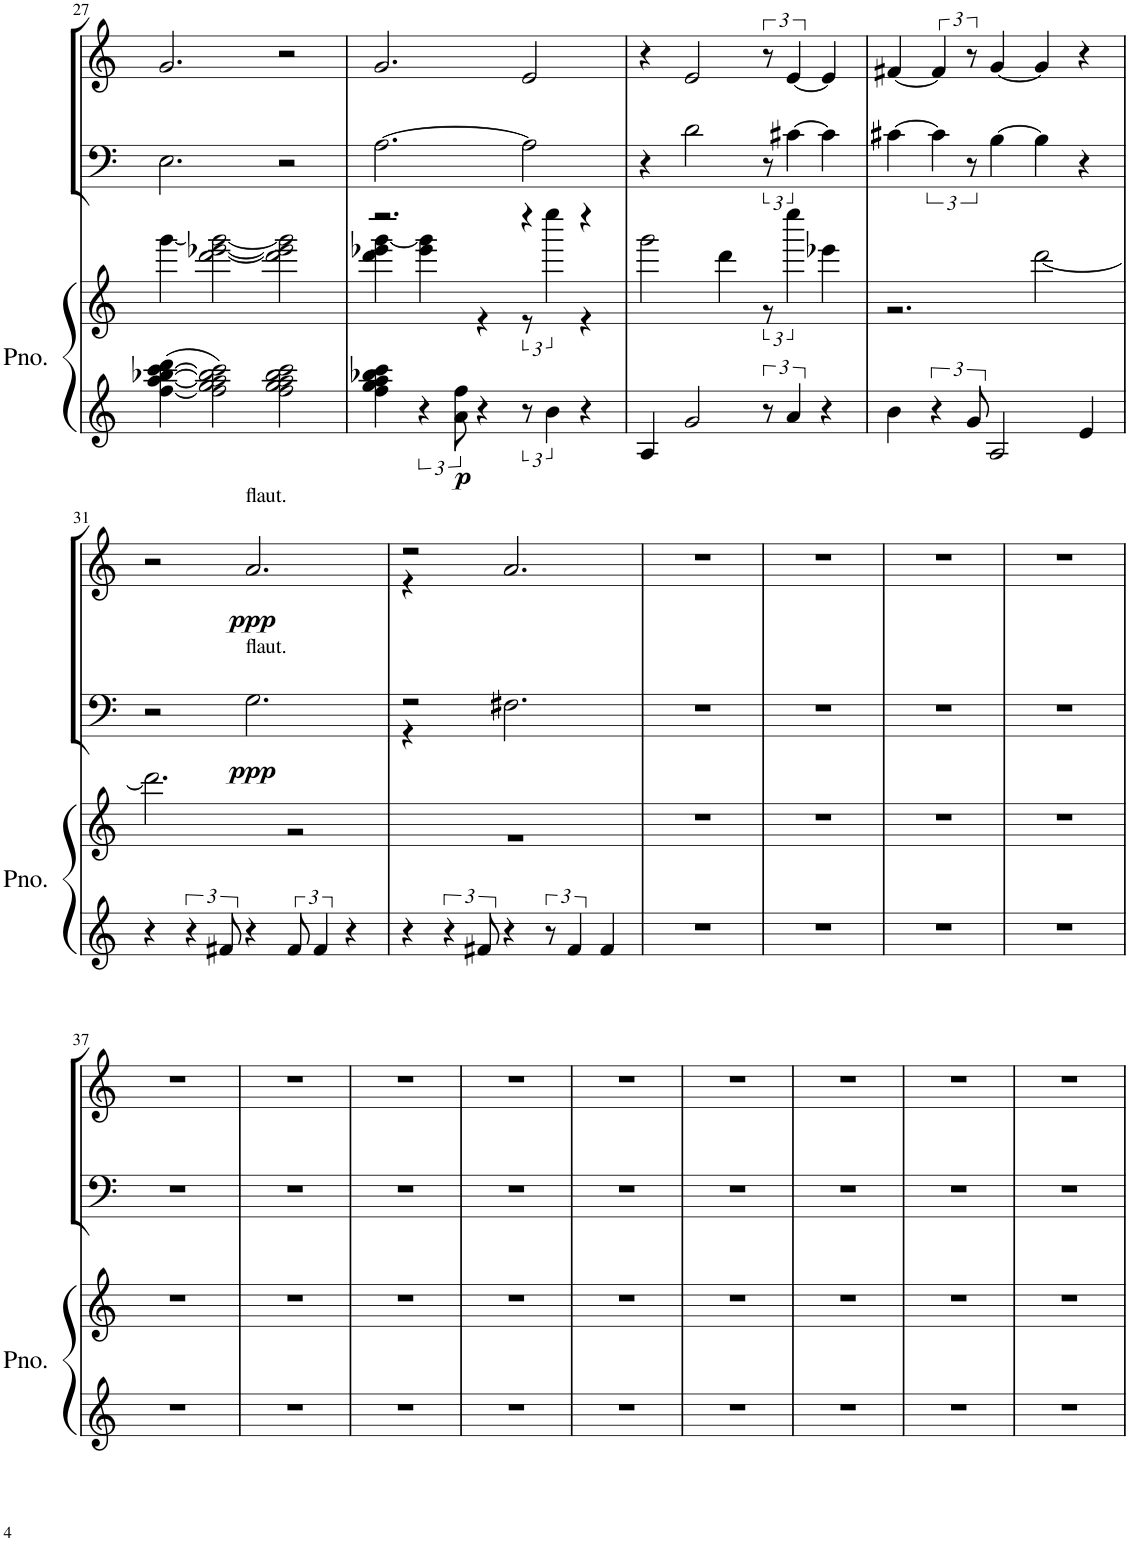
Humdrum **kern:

**kern	**kern	**dynam	**kern	**dynam	**kern	**dynam
*part3	*part3	*part3	*part2	*part2	*part1	*part1
*staff4	*staff3	*staff3/4	*staff2	*staff2	*staff1	*staff1
*I"Piano	*	*	*I"Violoncello	*	*I"Violin I	*
*I'Pno.	*	*	*I'Vc	*	*I'Vln	*
!!LO:PB:g=z
*clefG2	*clefG2	*	*clefF4	*	*clefG2	*
*k[]	*k[]	*	*k[]	*	*k[]	*
*M5/4	*M5/4	*	*M5/4	*	*M5/4	*
=27	=27	=27	=27	=27	=27	=27
*	*^	*	*	*	*	*
[4ff\ [4aa\ [4bb-X\ [4ccc\ 4ddd\	1ryy	[4ggg\	.	2.E\	.	2.g/	.
2ff\] 2gg\ 2aa\] 2bb-\] 2ccc\]	.	[2ddd\ [2eee-X\ 2ggg\_	.	.	.	.	.
2ff\ 2gg\ 2aa\ 2bb-\ 2ccc\	.	2ddd\] 2eee-\] 2ggg\]	.	2r	.	2r	.
.	4ryy	.	.	.	.	.	.
=28	=28	=28	=28	=28	=28	=28	=28
4ff\ 4gg\ 4aa\ 4bb-X\ 4ccc\	2.r	4ddd\ 4eee-X\ [4ggg\	.	[2.A\	.	2.g/	.
6r	.	4eee-\ 4ggg\]	.	.	.	.	.
!	!	!	!LO:DY:b=2	!	!	!	!
12a\ 12ff\	.	.	p	.	.	.	.
4r	.	4r	.	.	.	.	.
12r	4r	12r	.	2A\]	.	2e/	.
6b\	.	6eeee\	.	.	.	.	.
4r	4r	4r	.	.	.	.	.
=29	=29	=29	=29	=29	=29	=29	=29
4A/	1ryy	2ggg\	.	4r	.	4r	.
2g/	.	.	.	2d\	.	2e/	.
.	.	4ddd\	.	.	.	.	.
12r	.	12r	.	12r	.	12r	.
6a/	.	6eeee\	.	[6c#X\	.	[6e/	.
4r	4ryy	4eee-X\	.	4c#\]	.	4e/]	.
=30	=30	=30	=30	=30	=30	=30	=30
4b\	1ryy	2.r	.	[4c#X\	.	[4f#X/	.
6r	.	.	.	6c#\]	.	6f#/]	.
12g/	.	.	.	12r	.	12r	.
2A/	.	.	.	[4B\	.	[4g/	.
.	.	[2ddd\	.	4B\]	.	4g/]	.
4e/	4ryy	.	.	4r	.	4r	.
!!LO:LB:g=z
=31	=31	=31	=31	=31	=31	=31	=31
4r	1ryy	2.ddd\]	.	2r	.	2r	.
6r	.	.	.	.	.	.	.
12f#X/	.	.	.	.	.	.	.
!	!	!	!	!	!	!LO:TX:a:t=flaut.	!
!	!	!	!	!LO:TX:a:t=flaut.	!	!	!
!	!	!	!	!	!LO:DY:b	!	!LO:DY:b
4r	.	.	.	2.G\	ppp	2.a/	ppp
12f#/	.	2r	.	.	.	.	.
6f#/	.	.	.	.	.	.	.
4r	4ryy	.	.	.	.	.	.
=32	=32	=32	=32	=32	=32	=32	=32
*	*	*	*	*^	*	*^	*
4r	1ryy	4%5r	.	2r	4r	.	2r	4r	.
6r	.	.	.	.	1ryy	.	.	1ryy	.
12f#X/	.	.	.	.	.	.	.	.	.
4r	.	.	.	2.F#X\	.	.	2.a/	.	.
12r	.	.	.	.	.	.	.	.	.
6f#/	.	.	.	.	.	.	.	.	.
4f#/	4ryy	.	.	.	.	.	.	.	.
*	*v	*v	*	*	*	*	*v	*v	*
*	*	*	*v	*v	*	*	*
=33	=33	=33	=33	=33	=33	=33
4%5r	4%5r	.	4%5r	.	4%5r	.
=34	=34	=34	=34	=34	=34	=34
4%5r	4%5r	.	4%5r	.	4%5r	.
=35	=35	=35	=35	=35	=35	=35
4%5r	4%5r	.	4%5r	.	4%5r	.
=36	=36	=36	=36	=36	=36	=36
4%5r	4%5r	.	4%5r	.	4%5r	.
!!LO:LB:g=z
=37	=37	=37	=37	=37	=37	=37
4%5r	4%5r	.	4%5r	.	4%5r	.
=38	=38	=38	=38	=38	=38	=38
4%5r	4%5r	.	4%5r	.	4%5r	.
=39	=39	=39	=39	=39	=39	=39
4%5r	4%5r	.	4%5r	.	4%5r	.
=40	=40	=40	=40	=40	=40	=40
4%5r	4%5r	.	4%5r	.	4%5r	.
=41	=41	=41	=41	=41	=41	=41
4%5r	4%5r	.	4%5r	.	4%5r	.
=42	=42	=42	=42	=42	=42	=42
4%5r	4%5r	.	4%5r	.	4%5r	.
=43	=43	=43	=43	=43	=43	=43
4%5r	4%5r	.	4%5r	.	4%5r	.
=44	=44	=44	=44	=44	=44	=44
4%5r	4%5r	.	4%5r	.	4%5r	.
=45	=45	=45	=45	=45	=45	=45
4%5r	4%5r	.	4%5r	.	4%5r	.
=	=	=	=	=	=	=
*-	*-	*-	*-	*-	*-	*-
